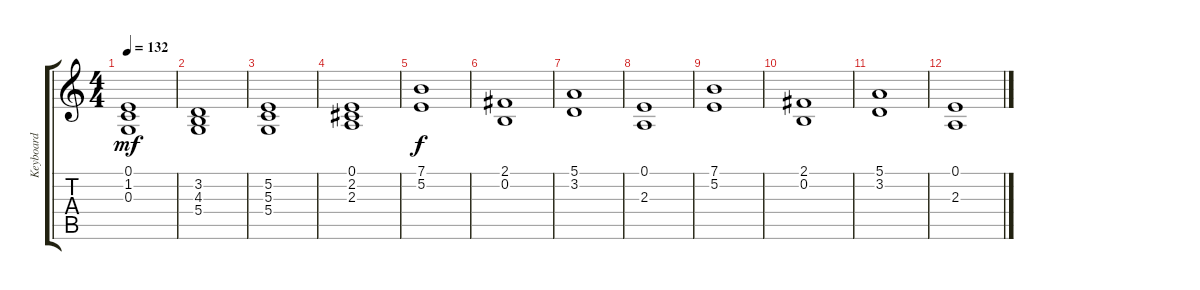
\track ("Keyboard" "Keyboard") {instrument synthstrings1}
\staff {score tabs}
\tuning (E4 B3 G3 D3 A2 E2) {hide}
\ts (4 4)
\tempo 132
\clef g2
\ks c
(0.1 1.2 0.3).1{dy mf} |
(3.2 4.3 5.4).1 |
(5.2 5.3 5.4).1 |
(0.1 2.2 2.3).1 |
(7.1 5.2).1{dy f} |
(2.1 0.2).1 |
(5.1 3.2).1 |
(0.1 2.3).1 |
(7.1 5.2).1 |
(2.1 0.2).1 |
(5.1 3.2).1 |
(0.1 2.3).1
